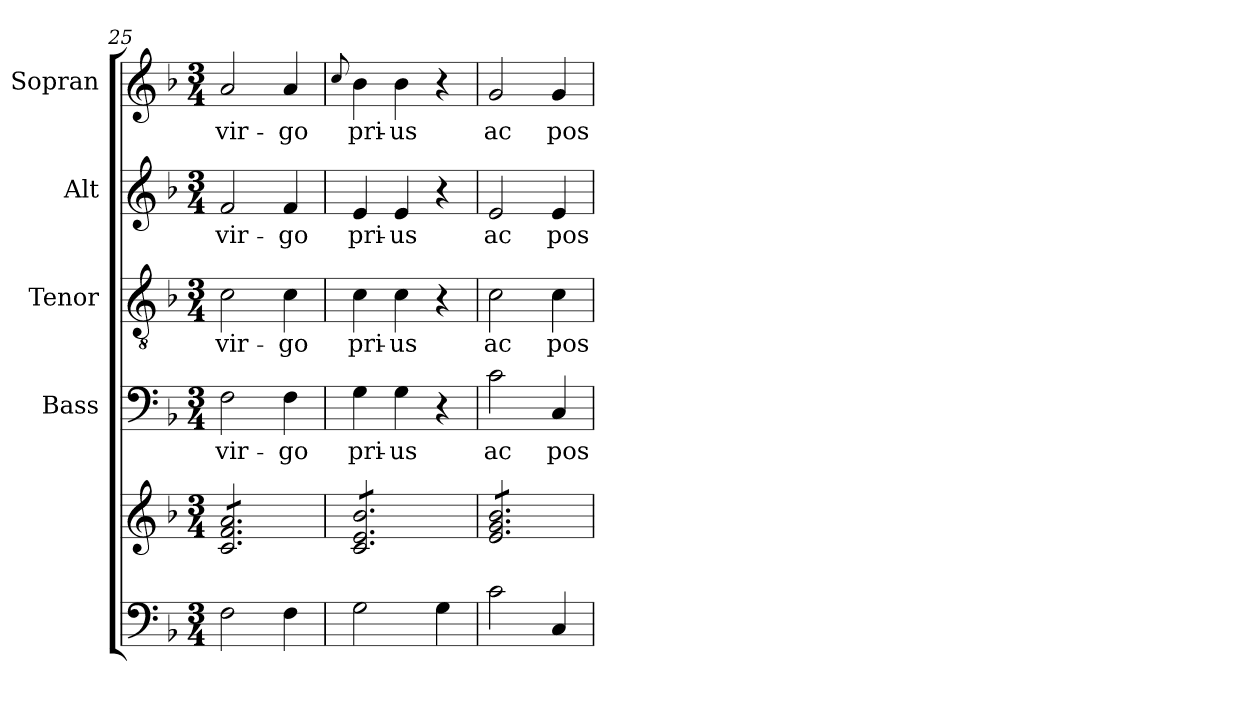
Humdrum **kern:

**kern	**kern	**kern	**text	**kern	**text	**kern	**text	**kern	**text
*part5	*part5	*part4	*part4	*part3	*part3	*part2	*part2	*part1	*part1
*staff6	*staff5	*staff4	*staff4	*staff3	*staff3	*staff2	*staff2	*staff1	*staff1
*	*	*I"Bass	*	*I"Tenor	*	*I"Alt	*	*I"Sopran	*
*	*	*I'B.	*	*I'T.	*	*I'A.	*	*I'S.	*
*clefF4	*clefG2	*clefF4	*	*clefGv2	*	*clefG2	*	*clefG2	*
*k[b-]	*k[b-]	*k[b-]	*	*k[b-]	*	*k[b-]	*	*k[b-]	*
*F:	*F:	*F:	*	*F:	*	*F:	*	*F:	*
*M3/4	*M3/4	*M3/4	*	*M3/4	*	*M3/4	*	*M3/4	*
=25	=25	=25	=25	=25	=25	=25	=25	=25	=25
!	!	!	!LO:LY:b	!	!LO:LY:b	!	!LO:LY:b	!	!LO:LY:b
*	*tremolo	*	*	*	*	*	*	*	*
2F\	8c/ 8f/ 8a/L	2F\	vir-	2c\	vir-	2f/	vir-	2a/	vir-
.	8c/ 8f/ 8a/	.	.	.	.	.	.	.	.
.	8c/ 8f/ 8a/	.	.	.	.	.	.	.	.
.	8c/ 8f/ 8a/	.	.	.	.	.	.	.	.
!	!	!	!LO:LY:b	!	!LO:LY:b	!	!LO:LY:b	!	!LO:LY:b
4F\	8c/ 8f/ 8a/	4F\	-go	4c\	-go	4f/	-go	4a/	-go
.	8c/ 8f/ 8a/J	.	.	.	.	.	.	.	.
=26	=26	=26	=26	=26	=26	=26	=26	=26	=26
.	.	.	.	.	.	.	.	8qqcc/	.
!	!	!	!LO:LY:b	!	!LO:LY:b	!	!LO:LY:b	!	!LO:LY:b
2G\	8c/ 8e/ 8b-/L	4G\	pri-	4c\	pri-	4e/	pri-	4b-\	pri-
.	8c/ 8e/ 8b-/	.	.	.	.	.	.	.	.
!	!	!	!LO:LY:b	!	!LO:LY:b	!	!LO:LY:b	!	!LO:LY:b
.	8c/ 8e/ 8b-/	4G\	-us	4c\	-us	4e/	-us	4b-\	-us
.	8c/ 8e/ 8b-/	.	.	.	.	.	.	.	.
4G\	8c/ 8e/ 8b-/	4r	.	4r	.	4r	.	4r	.
.	8c/ 8e/ 8b-/J	.	.	.	.	.	.	.	.
!!LO:PB:g=z
=27	=27	=27	=27	=27	=27	=27	=27	=27	=27
!	!	!	!LO:LY:b	!	!LO:LY:b	!	!LO:LY:b	!	!LO:LY:b
2c\	8e/ 8g/ 8b-/L	2c\	ac	2c\	ac	2e/	ac	2g/	ac
.	8e/ 8g/ 8b-/	.	.	.	.	.	.	.	.
.	8e/ 8g/ 8b-/	.	.	.	.	.	.	.	.
.	8e/ 8g/ 8b-/	.	.	.	.	.	.	.	.
!	!	!	!LO:LY:b	!	!LO:LY:b	!	!LO:LY:b	!	!LO:LY:b
4C/	8e/ 8g/ 8b-/	4C/	pos-	4c\	pos-	4e/	pos-	4g/	pos-
.	8e/ 8g/ 8b-/J	.	.	.	.	.	.	.	.
*	*Xtremolo	*	*	*	*	*	*	*	*
=	=	=	=	=	=	=	=	=	=
*-	*-	*-	*-	*-	*-	*-	*-	*-	*-
